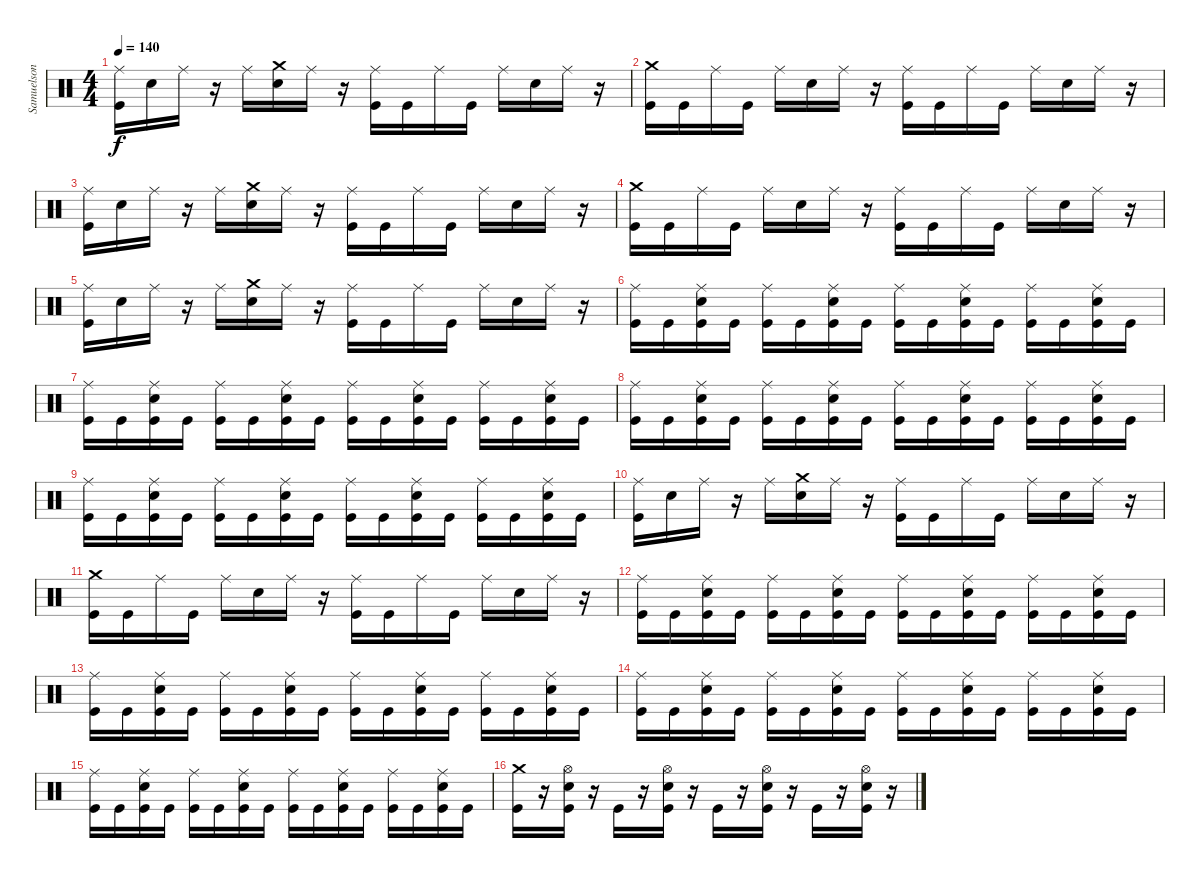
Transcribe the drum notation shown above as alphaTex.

\track ("Samuelson" "Samuelson") {instrument percussion}
\staff {score}
\articulation defaults
\ts (4 4)
\tempo 140
\clef neutral
\ks c
("Ride (middle)" "Kick (hit)").16{dy f} "Snare (hit) 2".16 "Ride (middle)".16 r.16 "Ride (middle)".16 ("Crash medium (hit)" "Snare (hit) 2").16 "Ride (middle)".16 r.16 ("Ride (middle)" "Kick (hit)").16 "Kick (hit)".16 "Ride (middle)".16 "Kick (hit)".16 "Ride (middle)".16 "Snare (hit) 2".16 "Ride (middle)".16 r.16 |
("Crash medium (hit)" "Kick (hit)").16 "Kick (hit)".16 "Ride (middle)".16 "Kick (hit)".16 "Ride (middle)".16 "Snare (hit) 2".16 "Ride (middle)".16 r.16 ("Ride (middle)" "Kick (hit)").16 "Kick (hit)".16 "Ride (middle)".16 "Kick (hit)".16 "Ride (middle)".16 "Snare (hit) 2".16 "Ride (middle)".16 r.16 |
("Ride (middle)" "Kick (hit)").16 "Snare (hit) 2".16 "Ride (middle)".16 r.16 "Ride (middle)".16 ("Crash medium (hit)" "Snare (hit) 2").16 "Ride (middle)".16 r.16 ("Ride (middle)" "Kick (hit)").16 "Kick (hit)".16 "Ride (middle)".16 "Kick (hit)".16 "Ride (middle)".16 "Snare (hit) 2".16 "Ride (middle)".16 r.16 |
("Crash medium (hit)" "Kick (hit)").16 "Kick (hit)".16 "Ride (middle)".16 "Kick (hit)".16 "Ride (middle)".16 "Snare (hit) 2".16 "Ride (middle)".16 r.16 ("Ride (middle)" "Kick (hit)").16 "Kick (hit)".16 "Ride (middle)".16 "Kick (hit)".16 "Ride (middle)".16 "Snare (hit) 2".16 "Ride (middle)".16 r.16 |
("Ride (middle)" "Kick (hit)").16 "Snare (hit) 2".16 "Ride (middle)".16 r.16 "Ride (middle)".16 ("Crash medium (hit)" "Snare (hit) 2").16 "Ride (middle)".16 r.16 ("Ride (middle)" "Kick (hit)").16 "Kick (hit)".16 "Ride (middle)".16 "Kick (hit)".16 "Ride (middle)".16 "Snare (hit) 2".16 "Ride (middle)".16 r.16 |
("Ride (middle)" "Kick (hit)").16 "Kick (hit)".16 ("Ride (middle)" "Snare (hit) 2" "Kick (hit)").16 "Kick (hit)".16 ("Ride (middle)" "Kick (hit)").16 "Kick (hit)".16 ("Ride (middle)" "Snare (hit) 2" "Kick (hit)").16 "Kick (hit)".16 ("Ride (middle)" "Kick (hit)").16 "Kick (hit)".16 ("Ride (middle)" "Snare (hit) 2" "Kick (hit)").16 "Kick (hit)".16 ("Ride (middle)" "Kick (hit)").16 "Kick (hit)".16 ("Ride (middle)" "Snare (hit) 2" "Kick (hit)").16 "Kick (hit)".16 |
("Ride (middle)" "Kick (hit)").16 "Kick (hit)".16 ("Ride (middle)" "Snare (hit) 2" "Kick (hit)").16 "Kick (hit)".16 ("Ride (middle)" "Kick (hit)").16 "Kick (hit)".16 ("Ride (middle)" "Snare (hit) 2" "Kick (hit)").16 "Kick (hit)".16 ("Ride (middle)" "Kick (hit)").16 "Kick (hit)".16 ("Ride (middle)" "Snare (hit) 2" "Kick (hit)").16 "Kick (hit)".16 ("Ride (middle)" "Kick (hit)").16 "Kick (hit)".16 ("Ride (middle)" "Snare (hit) 2" "Kick (hit)").16 "Kick (hit)".16 |
("Ride (middle)" "Kick (hit)").16 "Kick (hit)".16 ("Ride (middle)" "Snare (hit) 2" "Kick (hit)").16 "Kick (hit)".16 ("Ride (middle)" "Kick (hit)").16 "Kick (hit)".16 ("Ride (middle)" "Snare (hit) 2" "Kick (hit)").16 "Kick (hit)".16 ("Ride (middle)" "Kick (hit)").16 "Kick (hit)".16 ("Ride (middle)" "Snare (hit) 2" "Kick (hit)").16 "Kick (hit)".16 ("Ride (middle)" "Kick (hit)").16 "Kick (hit)".16 ("Ride (middle)" "Snare (hit) 2" "Kick (hit)").16 "Kick (hit)".16 |
("Ride (middle)" "Kick (hit)").16 "Kick (hit)".16 ("Ride (middle)" "Snare (hit) 2" "Kick (hit)").16 "Kick (hit)".16 ("Ride (middle)" "Kick (hit)").16 "Kick (hit)".16 ("Ride (middle)" "Snare (hit) 2" "Kick (hit)").16 "Kick (hit)".16 ("Ride (middle)" "Kick (hit)").16 "Kick (hit)".16 ("Ride (middle)" "Snare (hit) 2" "Kick (hit)").16 "Kick (hit)".16 ("Ride (middle)" "Kick (hit)").16 "Kick (hit)".16 ("Ride (middle)" "Snare (hit) 2" "Kick (hit)").16 "Kick (hit)".16 |
("Ride (middle)" "Kick (hit)").16 "Snare (hit) 2".16 "Ride (middle)".16 r.16 "Ride (middle)".16 ("Crash medium (hit)" "Snare (hit) 2").16 "Ride (middle)".16 r.16 ("Ride (middle)" "Kick (hit)").16 "Kick (hit)".16 "Ride (middle)".16 "Kick (hit)".16 "Ride (middle)".16 "Snare (hit) 2".16 "Ride (middle)".16 r.16 |
("Crash medium (hit)" "Kick (hit)").16 "Kick (hit)".16 "Ride (middle)".16 "Kick (hit)".16 "Ride (middle)".16 "Snare (hit) 2".16 "Ride (middle)".16 r.16 ("Ride (middle)" "Kick (hit)").16 "Kick (hit)".16 "Ride (middle)".16 "Kick (hit)".16 "Ride (middle)".16 "Snare (hit) 2".16 "Ride (middle)".16 r.16 |
("Ride (middle)" "Kick (hit)").16 "Kick (hit)".16 ("Ride (middle)" "Snare (hit) 2" "Kick (hit)").16 "Kick (hit)".16 ("Ride (middle)" "Kick (hit)").16 "Kick (hit)".16 ("Ride (middle)" "Snare (hit) 2" "Kick (hit)").16 "Kick (hit)".16 ("Ride (middle)" "Kick (hit)").16 "Kick (hit)".16 ("Ride (middle)" "Snare (hit) 2" "Kick (hit)").16 "Kick (hit)".16 ("Ride (middle)" "Kick (hit)").16 "Kick (hit)".16 ("Ride (middle)" "Snare (hit) 2" "Kick (hit)").16 "Kick (hit)".16 |
("Ride (middle)" "Kick (hit)").16 "Kick (hit)".16 ("Ride (middle)" "Snare (hit) 2" "Kick (hit)").16 "Kick (hit)".16 ("Ride (middle)" "Kick (hit)").16 "Kick (hit)".16 ("Ride (middle)" "Snare (hit) 2" "Kick (hit)").16 "Kick (hit)".16 ("Ride (middle)" "Kick (hit)").16 "Kick (hit)".16 ("Ride (middle)" "Snare (hit) 2" "Kick (hit)").16 "Kick (hit)".16 ("Ride (middle)" "Kick (hit)").16 "Kick (hit)".16 ("Ride (middle)" "Snare (hit) 2" "Kick (hit)").16 "Kick (hit)".16 |
("Ride (middle)" "Kick (hit)").16 "Kick (hit)".16 ("Ride (middle)" "Snare (hit) 2" "Kick (hit)").16 "Kick (hit)".16 ("Ride (middle)" "Kick (hit)").16 "Kick (hit)".16 ("Ride (middle)" "Snare (hit) 2" "Kick (hit)").16 "Kick (hit)".16 ("Ride (middle)" "Kick (hit)").16 "Kick (hit)".16 ("Ride (middle)" "Snare (hit) 2" "Kick (hit)").16 "Kick (hit)".16 ("Ride (middle)" "Kick (hit)").16 "Kick (hit)".16 ("Ride (middle)" "Snare (hit) 2" "Kick (hit)").16 "Kick (hit)".16 |
("Ride (middle)" "Kick (hit)").16 "Kick (hit)".16 ("Ride (middle)" "Snare (hit) 2" "Kick (hit)").16 "Kick (hit)".16 ("Ride (middle)" "Kick (hit)").16 "Kick (hit)".16 ("Ride (middle)" "Snare (hit) 2" "Kick (hit)").16 "Kick (hit)".16 ("Ride (middle)" "Kick (hit)").16 "Kick (hit)".16 ("Ride (middle)" "Snare (hit) 2" "Kick (hit)").16 "Kick (hit)".16 ("Ride (middle)" "Kick (hit)").16 "Kick (hit)".16 ("Ride (middle)" "Snare (hit) 2" "Kick (hit)").16 "Kick (hit)".16 |
("Crash medium (hit)" "Kick (hit)").16 r.16 ("Hi-Hat (open)" "Snare (hit) 2" "Kick (hit)").16 r.16 "Kick (hit)".16 r.16 ("Hi-Hat (open)" "Snare (hit) 2" "Kick (hit)").16 r.16 "Kick (hit)".16 r.16 ("Hi-Hat (open)" "Snare (hit) 2" "Kick (hit)").16 r.16 "Kick (hit)".16 r.16 ("Hi-Hat (open)" "Snare (hit) 2" "Kick (hit)").16 r.16
